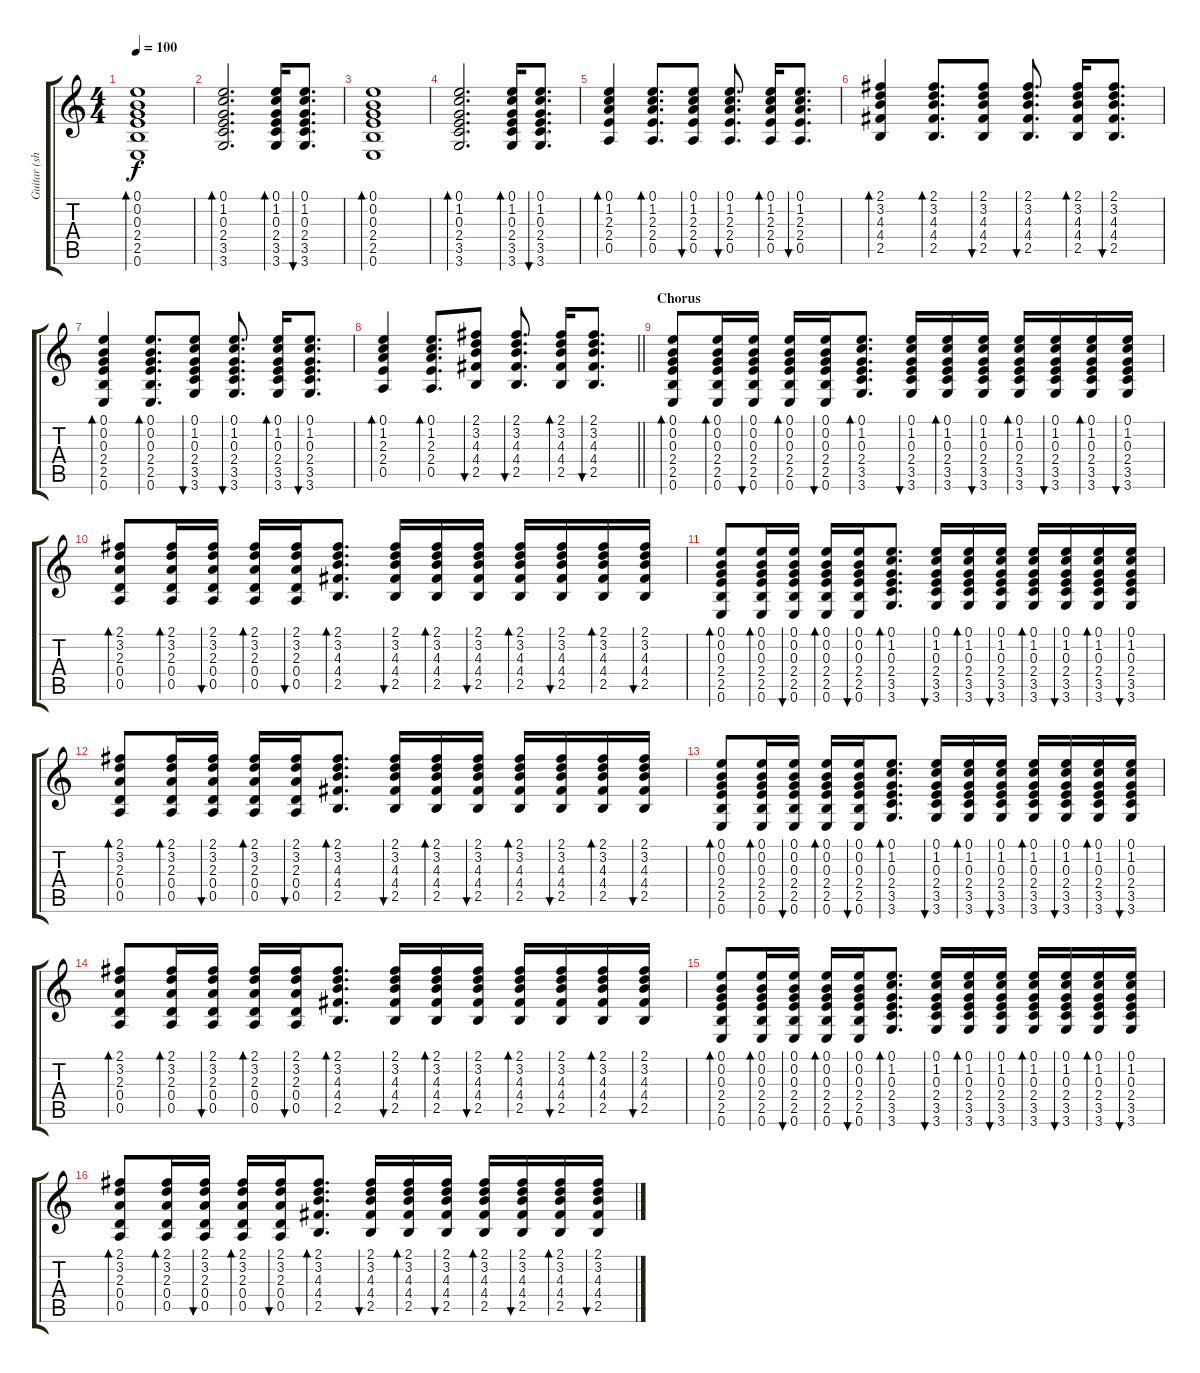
\track ("Guitar (showMONICA)" "Guitar (sh") {instrument acousticguitarsteel}
\staff {score tabs}
\tuning (E4 B3 G3 D3 A2 E2) {hide}
\ts (4 4)
\tempo 100
\clef g2
\ks c
(0.1 0.2 0.3 2.4 2.5 0.6).1{bd 120 dy f} |
(0.1 1.2 0.3 2.4 3.5 3.6).2{d bd 120} (0.1 1.2 0.3 2.4 3.5 3.6).16{bd 30} (0.1 1.2 0.3 2.4 3.5 3.6).8{d bu 30} |
(0.1 0.2 0.3 2.4 2.5 0.6).1{bd 120} |
(0.1 1.2 0.3 2.4 3.5 3.6).2{d bd 120} (0.1 1.2 0.3 2.4 3.5 3.6).16{bd 30} (0.1 1.2 0.3 2.4 3.5 3.6).8{d bu 30} |
(0.1 1.2 2.3 2.4 0.5).4{bd 30} (0.1 1.2 2.3 2.4 0.5).8{d bd 30} (0.1 1.2 2.3 2.4 0.5).8{bu 30} (0.1 1.2 2.3 2.4 0.5).8{d bu 30} (0.1 1.2 2.3 2.4 0.5).16{bd 30} (0.1 1.2 2.3 2.4 0.5).8{d bu 30} |
(2.1 3.2 4.3 4.4 2.5).4{bd 30} (2.1 3.2 4.3 4.4 2.5).8{d bd 30} (2.1 3.2 4.3 4.4 2.5).8{bu 30} (2.1 3.2 4.3 4.4 2.5).8{d bu 30} (2.1 3.2 4.3 4.4 2.5).16{bd 30} (2.1 3.2 4.3 4.4 2.5).8{d bu 30} |
(0.1 0.2 0.3 2.4 2.5 0.6).4{bd 30} (0.1 0.2 0.3 2.4 2.5 0.6).8{d bd 30} (0.1 1.2 0.3 2.4 3.5 3.6).8{bu 30} (0.1 1.2 0.3 2.4 3.5 3.6).8{d bu 30} (0.1 1.2 0.3 2.4 3.5 3.6).16{bd 30} (0.1 1.2 0.3 2.4 3.5 3.6).8{d bu 30} |
\barLineRight lightlight
(0.1 1.2 2.3 2.4 0.5).4{bd 30} (0.1 1.2 2.3 2.4 0.5).8{d bd 30} (2.1 3.2 4.3 4.4 2.5).8{bu 30} (2.1 3.2 4.3 4.4 2.5).8{d bu 30} (2.1 3.2 4.3 4.4 2.5).16{bd 30} (2.1 3.2 4.3 4.4 2.5).8{d bu 30} |
\section ("" "Chorus")
(0.1 0.2 0.3 2.4 2.5 0.6).8{bd 30} (0.1 0.2 0.3 2.4 2.5 0.6).16{bd 30} (0.1 0.2 0.3 2.4 2.5 0.6).16{bu 30} (0.1 0.2 0.3 2.4 2.5 0.6).16{bd 30} (0.1 0.2 0.3 2.4 2.5 0.6).16{bu 30} (0.1 1.2 0.3 2.4 3.5 3.6).8{d bd 30} (0.1 1.2 0.3 2.4 3.5 3.6).16{bu 30} (0.1 1.2 0.3 2.4 3.5 3.6).16{bd 30} (0.1 1.2 0.3 2.4 3.5 3.6).16{bu 30} (0.1 1.2 0.3 2.4 3.5 3.6).16{bd 30} (0.1 1.2 0.3 2.4 3.5 3.6).16{bu 30} (0.1 1.2 0.3 2.4 3.5 3.6).16{bd 30} (0.1 1.2 0.3 2.4 3.5 3.6).16{bu 30} |
(2.1 3.2 2.3 0.4 0.5).8{bd 30} (2.1 3.2 2.3 0.4 0.5).16{bd 30} (2.1 3.2 2.3 0.4 0.5).16{bu 30} (2.1 3.2 2.3 0.4 0.5).16{bd 30} (2.1 3.2 2.3 0.4 0.5).16{bu 30} (2.1 3.2 4.3 4.4 2.5).8{d bd 30} (2.1 3.2 4.3 4.4 2.5).16{bu 30} (2.1 3.2 4.3 4.4 2.5).16{bd 30} (2.1 3.2 4.3 4.4 2.5).16{bu 30} (2.1 3.2 4.3 4.4 2.5).16{bd 30} (2.1 3.2 4.3 4.4 2.5).16{bu 30} (2.1 3.2 4.3 4.4 2.5).16{bd 30} (2.1 3.2 4.3 4.4 2.5).16{bu 30} |
(0.1 0.2 0.3 2.4 2.5 0.6).8{bd 30} (0.1 0.2 0.3 2.4 2.5 0.6).16{bd 30} (0.1 0.2 0.3 2.4 2.5 0.6).16{bu 30} (0.1 0.2 0.3 2.4 2.5 0.6).16{bd 30} (0.1 0.2 0.3 2.4 2.5 0.6).16{bu 30} (0.1 1.2 0.3 2.4 3.5 3.6).8{d bd 30} (0.1 1.2 0.3 2.4 3.5 3.6).16{bu 30} (0.1 1.2 0.3 2.4 3.5 3.6).16{bd 30} (0.1 1.2 0.3 2.4 3.5 3.6).16{bu 30} (0.1 1.2 0.3 2.4 3.5 3.6).16{bd 30} (0.1 1.2 0.3 2.4 3.5 3.6).16{bu 30} (0.1 1.2 0.3 2.4 3.5 3.6).16{bd 30} (0.1 1.2 0.3 2.4 3.5 3.6).16{bu 30} |
(2.1 3.2 2.3 0.4 0.5).8{bd 30} (2.1 3.2 2.3 0.4 0.5).16{bd 30} (2.1 3.2 2.3 0.4 0.5).16{bu 30} (2.1 3.2 2.3 0.4 0.5).16{bd 30} (2.1 3.2 2.3 0.4 0.5).16{bu 30} (2.1 3.2 4.3 4.4 2.5).8{d bd 30} (2.1 3.2 4.3 4.4 2.5).16{bu 30} (2.1 3.2 4.3 4.4 2.5).16{bd 30} (2.1 3.2 4.3 4.4 2.5).16{bu 30} (2.1 3.2 4.3 4.4 2.5).16{bd 30} (2.1 3.2 4.3 4.4 2.5).16{bu 30} (2.1 3.2 4.3 4.4 2.5).16{bd 30} (2.1 3.2 4.3 4.4 2.5).16{bu 30} |
(0.1 0.2 0.3 2.4 2.5 0.6).8{bd 30} (0.1 0.2 0.3 2.4 2.5 0.6).16{bd 30} (0.1 0.2 0.3 2.4 2.5 0.6).16{bu 30} (0.1 0.2 0.3 2.4 2.5 0.6).16{bd 30} (0.1 0.2 0.3 2.4 2.5 0.6).16{bu 30} (0.1 1.2 0.3 2.4 3.5 3.6).8{d bd 30} (0.1 1.2 0.3 2.4 3.5 3.6).16{bu 30} (0.1 1.2 0.3 2.4 3.5 3.6).16{bd 30} (0.1 1.2 0.3 2.4 3.5 3.6).16{bu 30} (0.1 1.2 0.3 2.4 3.5 3.6).16{bd 30} (0.1 1.2 0.3 2.4 3.5 3.6).16{bu 30} (0.1 1.2 0.3 2.4 3.5 3.6).16{bd 30} (0.1 1.2 0.3 2.4 3.5 3.6).16{bu 30} |
(2.1 3.2 2.3 0.4 0.5).8{bd 30} (2.1 3.2 2.3 0.4 0.5).16{bd 30} (2.1 3.2 2.3 0.4 0.5).16{bu 30} (2.1 3.2 2.3 0.4 0.5).16{bd 30} (2.1 3.2 2.3 0.4 0.5).16{bu 30} (2.1 3.2 4.3 4.4 2.5).8{d bd 30} (2.1 3.2 4.3 4.4 2.5).16{bu 30} (2.1 3.2 4.3 4.4 2.5).16{bd 30} (2.1 3.2 4.3 4.4 2.5).16{bu 30} (2.1 3.2 4.3 4.4 2.5).16{bd 30} (2.1 3.2 4.3 4.4 2.5).16{bu 30} (2.1 3.2 4.3 4.4 2.5).16{bd 30} (2.1 3.2 4.3 4.4 2.5).16{bu 30} |
(0.1 0.2 0.3 2.4 2.5 0.6).8{bd 30} (0.1 0.2 0.3 2.4 2.5 0.6).16{bd 30} (0.1 0.2 0.3 2.4 2.5 0.6).16{bu 30} (0.1 0.2 0.3 2.4 2.5 0.6).16{bd 30} (0.1 0.2 0.3 2.4 2.5 0.6).16{bu 30} (0.1 1.2 0.3 2.4 3.5 3.6).8{d bd 30} (0.1 1.2 0.3 2.4 3.5 3.6).16{bu 30} (0.1 1.2 0.3 2.4 3.5 3.6).16{bd 30} (0.1 1.2 0.3 2.4 3.5 3.6).16{bu 30} (0.1 1.2 0.3 2.4 3.5 3.6).16{bd 30} (0.1 1.2 0.3 2.4 3.5 3.6).16{bu 30} (0.1 1.2 0.3 2.4 3.5 3.6).16{bd 30} (0.1 1.2 0.3 2.4 3.5 3.6).16{bu 30} |
(2.1 3.2 2.3 0.4 0.5).8{bd 30} (2.1 3.2 2.3 0.4 0.5).16{bd 30} (2.1 3.2 2.3 0.4 0.5).16{bu 30} (2.1 3.2 2.3 0.4 0.5).16{bd 30} (2.1 3.2 2.3 0.4 0.5).16{bu 30} (2.1 3.2 4.3 4.4 2.5).8{d bd 30} (2.1 3.2 4.3 4.4 2.5).16{bu 30} (2.1 3.2 4.3 4.4 2.5).16{bd 30} (2.1 3.2 4.3 4.4 2.5).16{bu 30} (2.1 3.2 4.3 4.4 2.5).16{bd 30} (2.1 3.2 4.3 4.4 2.5).16{bu 30} (2.1 3.2 4.3 4.4 2.5).16{bd 30} (2.1 3.2 4.3 4.4 2.5).16{bu 30}
